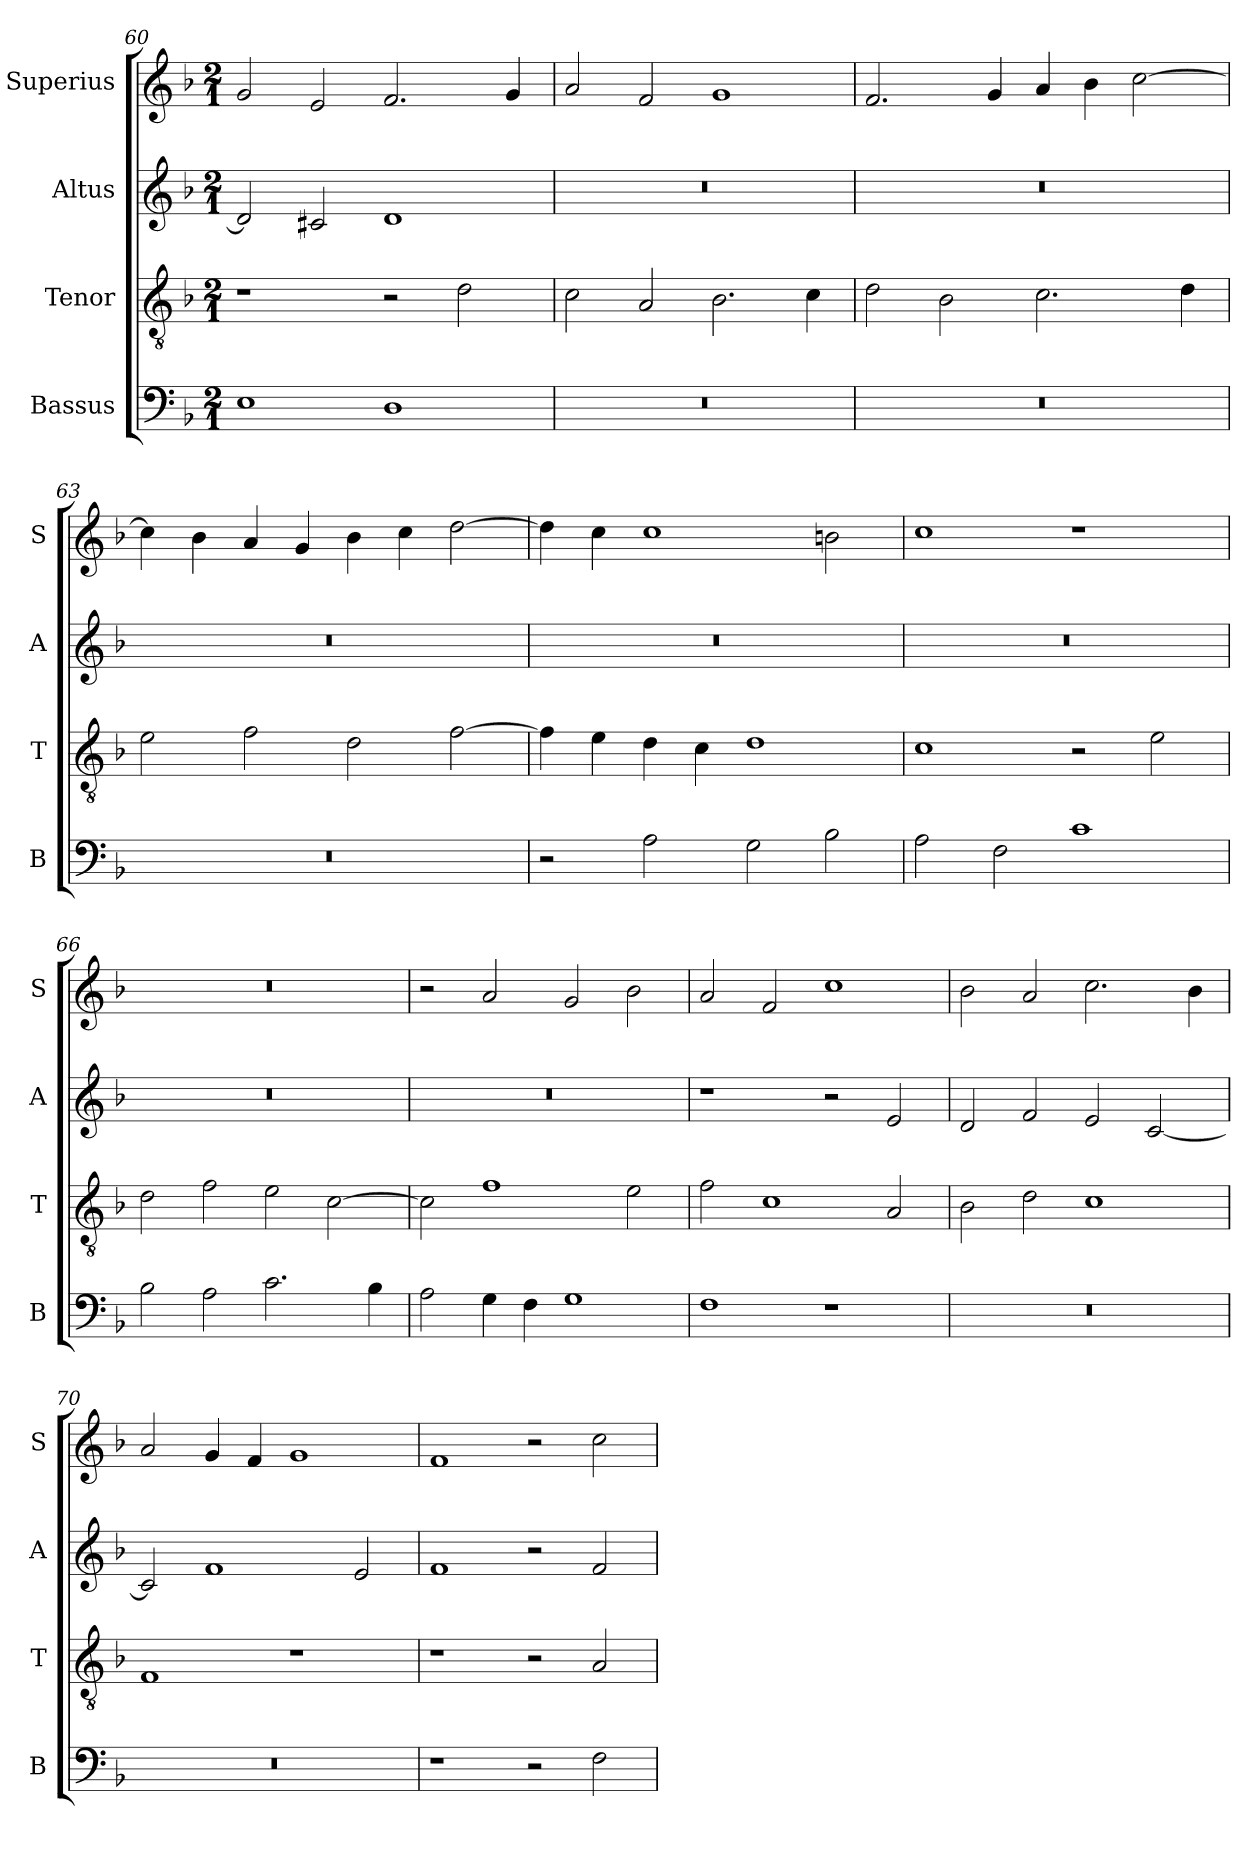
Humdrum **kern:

**kern	**kern	**kern	**kern
*part4	*part3	*part2	*part1
*staff4	*staff3	*staff2	*staff1
*I"Bassus	*I"Tenor	*I"Altus	*I"Superius
*I'B	*I'T	*I'A	*I'S
*clefF4	*clefGv2	*clefG2	*clefG2
*k[b-]	*k[b-]	*k[b-]	*k[b-]
*F:	*F:	*F:	*F:
*M2/1	*M2/1	*M2/1	*M2/1
=60	=60	=60	=60
1E	1r	2d]	2g
.	.	2c#X	2e
1D	2r	1d	2.f
.	2d	.	.
.	.	.	4g
=61	=61	=61	=61
0r	2c	0r	2a
.	2A	.	2f
.	2.B-	.	1g
.	4c	.	.
=62	=62	=62	=62
0r	2d	0r	2.f
.	2B-	.	.
.	.	.	4g
.	2.c	.	4a
.	.	.	4b-
.	.	.	[2cc
.	4d	.	.
=63	=63	=63	=63
0r	2e	0r	4cc]
.	.	.	4b-
.	2f	.	4a
.	.	.	4g
.	2d	.	4b-
.	.	.	4cc
.	[2f	.	[2dd
=64	=64	=64	=64
2r	4f]	0r	4dd]
.	4e	.	4cc
2A	4d	.	1cc
.	4c	.	.
2G	1d	.	.
2B-	.	.	2bn
=65	=65	=65	=65
2A	1c	0r	1cc
2F	.	.	.
1c	2r	.	1r
.	2e	.	.
=66	=66	=66	=66
2B-	2d	0r	0r
2A	2f	.	.
2.c	2e	.	.
.	[2c	.	.
4B-	.	.	.
=67	=67	=67	=67
2A	2c]	0r	2r
4G	1f	.	2a
4F	.	.	.
1G	.	.	2g
.	2e	.	2b-
=68	=68	=68	=68
1F	2f	1r	2a
.	1c	.	2f
1r	.	2r	1cc
.	2A	2e	.
=69	=69	=69	=69
0r	2B-	2d	2b-
.	2d	2f	2a
.	1c	2e	2.cc
.	.	[2c	.
.	.	.	4b-
=70	=70	=70	=70
0r	1F	2c]	2a
.	.	1f	4g
.	.	.	4f
.	1r	.	1g
.	.	2e	.
=71	=71	=71	=71
1r	1r	1f	1f
2r	2r	2r	2r
2F	2A	2f	2cc
=	=	=	=
*-	*-	*-	*-
